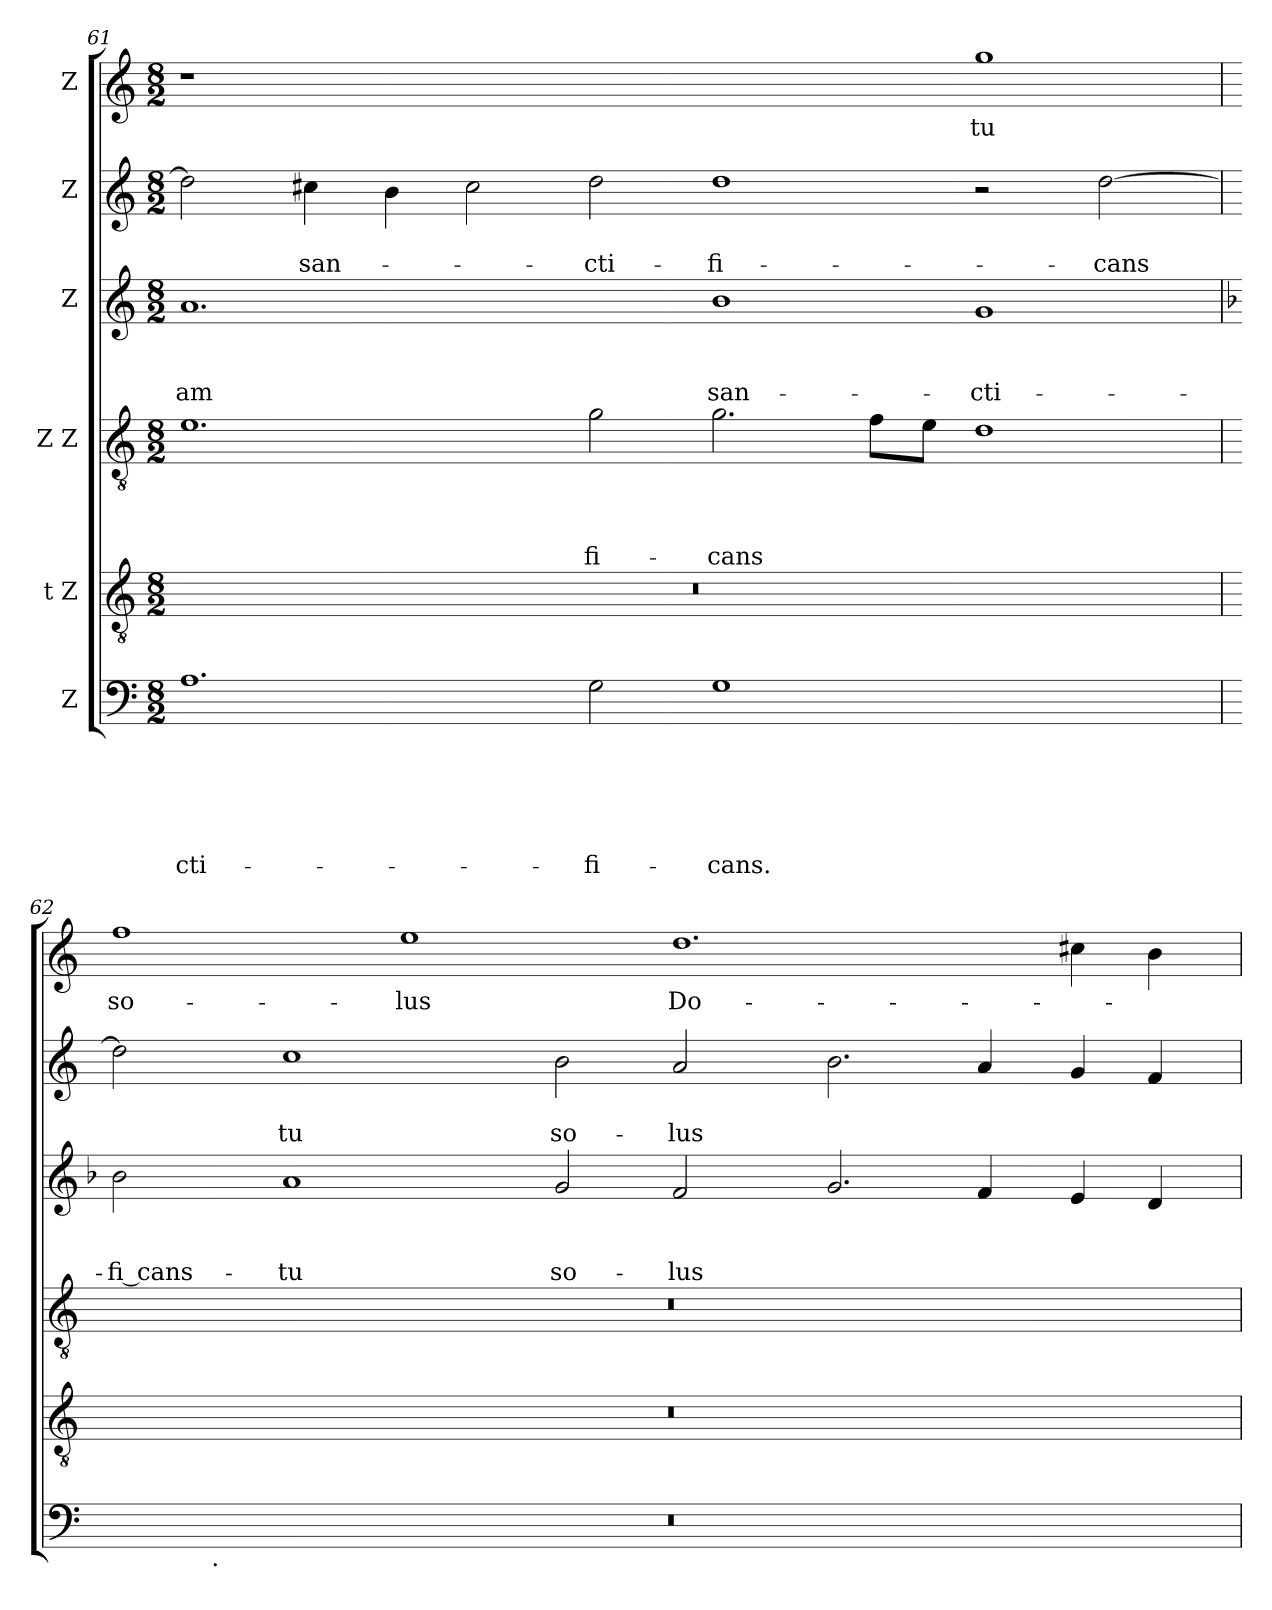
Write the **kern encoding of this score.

**kern	**text	**text	**text	**text	**text	**text	**kern	**kern	**text	**text	**text	**text	**kern	**text	**text	**text	**kern	**text	**text	**kern	**text
*part6	*part6	*part6	*part6	*part6	*part6	*part6	*part5	*part4	*part4	*part4	*part4	*part4	*part3	*part3	*part3	*part3	*part2	*part2	*part2	*part1	*part1
*staff6	*staff6	*staff6	*staff6	*staff6	*staff6	*staff6	*staff5	*staff4	*staff4	*staff4	*staff4	*staff4	*staff3	*staff3	*staff3	*staff3	*staff2	*staff2	*staff2	*staff1	*staff1
*I"Z	*	*	*	*	*	*	*I"t Z	*I"Z Z	*	*	*	*	*I"Z	*	*	*	*I"Z	*	*	*I"Z	*
*clefF4	*	*	*	*	*	*	*clefGv2	*clefGv2	*	*	*	*	*clefG2	*	*	*	*clefG2	*	*	*clefG2	*
*k[]	*	*	*	*	*	*	*k[]	*k[]	*	*	*	*	*k[]	*	*	*	*k[]	*	*	*k[]	*
*C:	*	*	*	*	*	*	*C:	*C:	*	*	*	*	*C:	*	*	*	*C:	*	*	*C:	*
*M8/2	*	*	*	*	*	*	*M8/2	*M8/2	*	*	*	*	*M8/2	*	*	*	*M8/2	*	*	*M8/2	*
=61	=61	=61	=61	=61	=61	=61	=61	=61	=61	=61	=61	=61	=61	=61	=61	=61	=61	=61	=61	=61	=61
!	!	!	!	!	!	!LO:LY:b	!	!	!	!	!	!	!	!	!	!LO:LY:b	!	!	!	!	!
1.A	.	.	.	.	.	-cti-	00r	1.e	.	.	.	.	1.a	.	.	-am	2dd\]	.	.	1r	.
!	!	!	!	!	!	!	!	!	!	!	!	!	!	!	!	!	!	!	!LO:LY:b	!	!
.	.	.	.	.	.	.	.	.	.	.	.	.	.	.	.	.	4cc#\	.	san-	.	.
.	.	.	.	.	.	.	.	.	.	.	.	.	.	.	.	.	4b\	.	.	.	.
.	.	.	.	.	.	.	.	.	.	.	.	.	.	.	.	.	2cc#\	.	.	0ryy	.
!	!	!	!	!	!	!LO:LY:b	!	!	!	!	!	!LO:LY:b	!	!	!	!	!	!	!LO:LY:b	!	!
2G\	.	.	.	.	.	-fi-	.	2g\	.	.	.	-fi-	2ryy	.	.	.	2dd\	.	-cti-	.	.
!	!	!	!	!	!	!LO:LY:b	!	!	!	!	!	!LO:LY:b	!	!	!	!LO:LY:b:rj	!	!	!LO:LY:b	!	!
1G	.	.	.	.	.	-cans.	.	2.g\	.	.	.	-cans	1b	.	.	san-	1dd	.	-fi-	.	.
.	.	.	.	.	.	.	.	8f\L	.	.	.	.	.	.	.	.	.	.	.	.	.
.	.	.	.	.	.	.	.	8e\J	.	.	.	.	.	.	.	.	.	.	.	.	.
!	!	!	!	!	!	!	!	!	!	!	!	!	!	!	!	!LO:LY:b	!	!	!	!	!LO:LY:b
1ryy	.	.	.	.	.	.	.	1d	.	.	.	.	1g	.	.	-cti-	2r	.	.	1gg	tu
!	!	!	!	!	!	!	!	!	!	!	!	!	!	!	!	!	!	!	!LO:LY:b	!	!
.	.	.	.	.	.	.	.	.	.	.	.	.	.	.	.	.	[<2dd\	.	-cans	.	.
!!LO:LB:g=z
=62	=62	=62	=62	=62	=62	=62	=62	=62	=62	=62	=62	=62	=62	=62	=62	=62	=62	=62	=62	=62	=62
*	*	*	*	*	*	*	*	*	*	*	*	*	*k[b-]	*	*	*	*	*	*	*	*
*	*	*	*	*	*	*	*	*	*	*	*	*	*F:	*	*	*	*	*	*	*	*
!	!	!	!	!	!	!	!	!	!	!	!	!	!	!	!	!LO:LY:b	!	!	!	!	!LO:LY:b
*^	*	*	*	*	*	*	*	*	*	*	*	*	*	*	*	*	*	*	*	*	*
00r	4ryy	.	.	.	.	.	.	00r	00r	.	.	.	.	2b-\	.	.	-fi cans-	2dd\]	.	.	1ff	so-
.	32ryy	.	.	.	.	.	.	.	.	.	.	.	.	.	.	.	.	.	.	.	.	.
!	!LO:TX:b:t=.	!	!	!	!	!	!	!	!	!	!	!	!	!	!	!	!	!	!	!	!	!
.	1ryy	.	.	.	.	.	.	.	.	.	.	.	.	.	.	.	.	.	.	.	.	.
!	!	!	!	!	!	!	!	!	!	!	!	!	!	!	!	!	!LO:LY:b	!	!	!LO:LY:b	!	!
.	.	.	.	.	.	.	.	.	.	.	.	.	.	1a	.	.	-tu	1cc	.	tu	.	.
!	!	!	!	!	!	!	!	!	!	!	!	!	!	!	!	!	!	!	!	!	!	!LO:LY:b
.	.	.	.	.	.	.	.	.	.	.	.	.	.	.	.	.	.	.	.	.	1ee	-lus
.	1ryy	.	.	.	.	.	.	.	.	.	.	.	.	.	.	.	.	.	.	.	.	.
!	!	!	!	!	!	!	!	!	!	!	!	!	!	!	!	!	!LO:LY:b	!	!	!LO:LY:b	!	!
.	.	.	.	.	.	.	.	.	.	.	.	.	.	2g/	.	.	so-	2b\	.	so-	.	.
!	!	!	!	!	!	!	!	!	!	!	!	!	!	!	!	!	!LO:LY:b	!	!	!LO:LY:b	!	!LO:LY:b
.	.	.	.	.	.	.	.	.	.	.	.	.	.	2f/	.	.	-lus	2a/	.	-lus	1.dd	Do-
.	1ryy	.	.	.	.	.	.	.	.	.	.	.	.	.	.	.	.	.	.	.	.	.
.	.	.	.	.	.	.	.	.	.	.	.	.	.	2.g/	.	.	.	2.b\	.	.	.	.
.	.	.	.	.	.	.	.	.	.	.	.	.	.	4f/	.	.	.	4a/	.	.	.	.
.	2ryy	.	.	.	.	.	.	.	.	.	.	.	.	.	.	.	.	.	.	.	.	.
.	.	.	.	.	.	.	.	.	.	.	.	.	.	4e/	.	.	.	4g/	.	.	4cc#\	.
.	.	.	.	.	.	.	.	.	.	.	.	.	.	4d/	.	.	.	4f/	.	.	4b\	.
.	8..ryy	.	.	.	.	.	.	.	.	.	.	.	.	.	.	.	.	.	.	.	.	.
*v	*v	*	*	*	*	*	*	*	*	*	*	*	*	*	*	*	*	*	*	*	*	*
=	=	=	=	=	=	=	=	=	=	=	=	=	=	=	=	=	=	=	=	=	=
*-	*-	*-	*-	*-	*-	*-	*-	*-	*-	*-	*-	*-	*-	*-	*-	*-	*-	*-	*-	*-	*-
